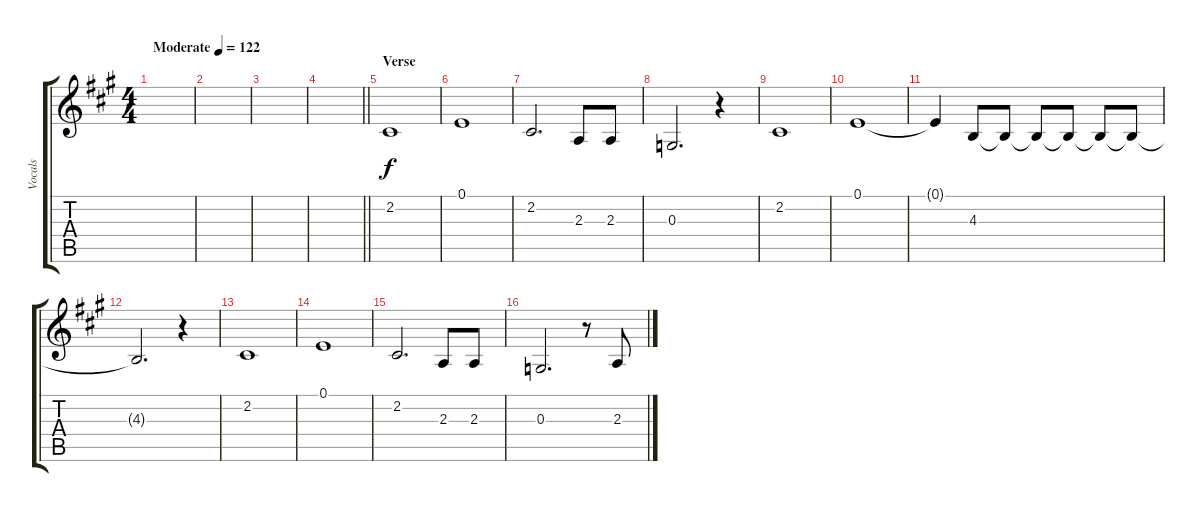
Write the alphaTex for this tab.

\track ("Vocals" "Vocals") {instrument violin}
\staff {score tabs}
\tuning (E4 B3 G3 D3 A2 E2) {hide}
\ts (4 4)
\tempo (122 "Moderate")
\clef g2
\ks a
|
|
|
\barLineRight lightlight
|
\section ("" "Verse")
2.2.1 |
0.1.1 |
2.2.2{d} 2.3.8 2.3.8 |
0.3.2{d} r.4 |
2.2.1 |
0.1.1 |
0.1{t}.4 4.3.8 4.3{t}.8 4.3{t}.8 4.3{t}.8 4.3{t}.8 4.3{t}.8 |
4.3{t}.2{d} r.4 |
2.2.1 |
0.1.1 |
2.2.2{d} 2.3.8 2.3.8 |
0.3.2{d} r.8 2.3.8
